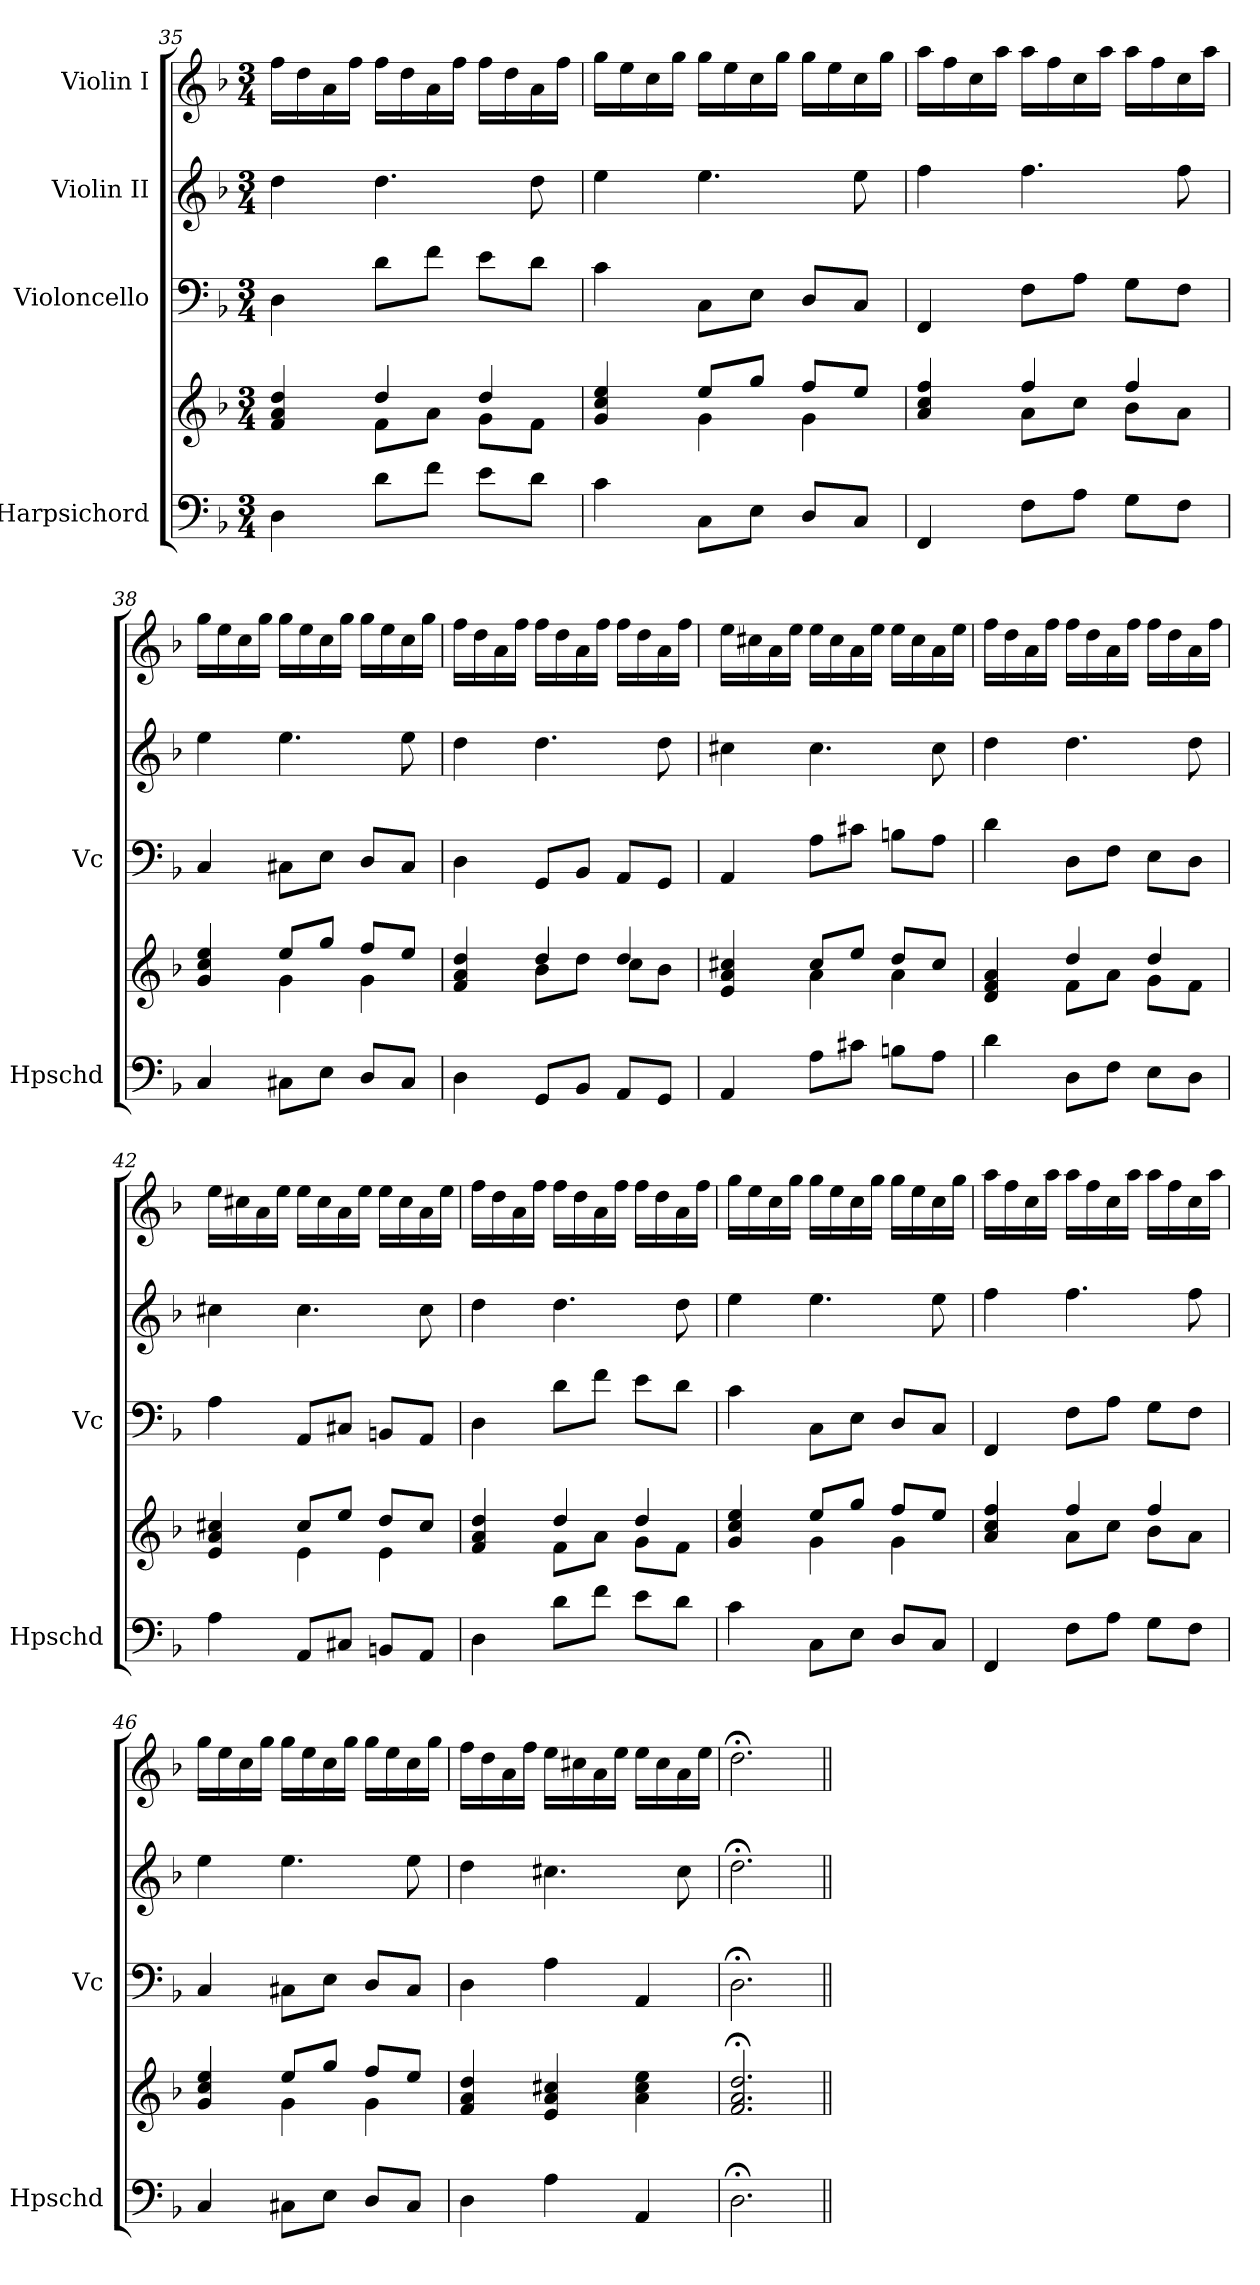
**kern	**kern	**kern	**kern	**kern
*part4	*part4	*part3	*part2	*part1
*staff5	*staff4	*staff3	*staff2	*staff1
*I"Harpsichord	*	*I"Violoncello	*I"Violin II	*I"Violin I
*I'Hpschd	*	*I'Vc	*	*
*clefF4	*clefG2	*clefF4	*clefG2	*clefG2
*k[b-]	*k[b-]	*k[b-]	*k[b-]	*k[b-]
*M3/4	*M3/4	*M3/4	*M3/4	*M3/4
=35	=35	=35	=35	=35
*	*^	*	*	*
4D\	4f/ 4a/ 4dd/	4ryy	4D\	4dd\	16ff\LL
.	.	.	.	.	16dd\
.	.	.	.	.	16a\
.	.	.	.	.	16ff\JJ
8d\L	4dd/	8f\L	8d\L	4.dd\	16ff\LL
.	.	.	.	.	16dd\
8f\J	.	8a\J	8f\J	.	16a\
.	.	.	.	.	16ff\JJ
8e\L	4dd/	8g\L	8e\L	.	16ff\LL
.	.	.	.	.	16dd\
8d\J	.	8f\J	8d\J	8dd\	16a\
.	.	.	.	.	16ff\JJ
=36	=36	=36	=36	=36	=36
4c\	4g/ 4cc/ 4ee/	4ryy	4c\	4ee\	16gg\LL
.	.	.	.	.	16ee\
.	.	.	.	.	16cc\
.	.	.	.	.	16gg\JJ
8C\L	8ee/L	4g\	8C\L	4.ee\	16gg\LL
.	.	.	.	.	16ee\
8E\J	8gg/J	.	8E\J	.	16cc\
.	.	.	.	.	16gg\JJ
8D/L	8ff/L	4g\	8D/L	.	16gg\LL
.	.	.	.	.	16ee\
8C/J	8ee/J	.	8C/J	8ee\	16cc\
.	.	.	.	.	16gg\JJ
=37	=37	=37	=37	=37	=37
4FF/	4a/ 4cc/ 4ff/	4ryy	4FF/	4ff\	16aa\LL
.	.	.	.	.	16ff\
.	.	.	.	.	16cc\
.	.	.	.	.	16aa\JJ
8F\L	4ff/	8a\L	8F\L	4.ff\	16aa\LL
.	.	.	.	.	16ff\
8A\J	.	8cc\J	8A\J	.	16cc\
.	.	.	.	.	16aa\JJ
8G\L	4ff/	8b-\L	8G\L	.	16aa\LL
.	.	.	.	.	16ff\
8F\J	.	8a\J	8F\J	8ff\	16cc\
.	.	.	.	.	16aa\JJ
!!LO:LB:g=z
=38	=38	=38	=38	=38	=38
4C/	4g/ 4cc/ 4ee/	4ryy	4C/	4ee\	16gg\LL
.	.	.	.	.	16ee\
.	.	.	.	.	16cc\
.	.	.	.	.	16gg\JJ
8C#X\L	8ee/L	4g\	8C#X\L	4.ee\	16gg\LL
.	.	.	.	.	16ee\
8E\J	8gg/J	.	8E\J	.	16cc\
.	.	.	.	.	16gg\JJ
8D/L	8ff/L	4g\	8D/L	.	16gg\LL
.	.	.	.	.	16ee\
8C#/J	8ee/J	.	8C#/J	8ee\	16cc\
.	.	.	.	.	16gg\JJ
=39	=39	=39	=39	=39	=39
4D\	4f/ 4a/ 4dd/	4ryy	4D\	4dd\	16ff\LL
.	.	.	.	.	16dd\
.	.	.	.	.	16a\
.	.	.	.	.	16ff\JJ
8GG/L	4dd/	8b-\L	8GG/L	4.dd\	16ff\LL
.	.	.	.	.	16dd\
8BB-/J	.	8dd\J	8BB-/J	.	16a\
.	.	.	.	.	16ff\JJ
8AA/L	4dd/	8cc\L	8AA/L	.	16ff\LL
.	.	.	.	.	16dd\
8GG/J	.	8b-\J	8GG/J	8dd\	16a\
.	.	.	.	.	16ff\JJ
=40	=40	=40	=40	=40	=40
4AA/	4e/ 4a/ 4cc#X/	4ryy	4AA/	4cc#X\	16ee\LL
.	.	.	.	.	16cc#X\
.	.	.	.	.	16a\
.	.	.	.	.	16ee\JJ
8A\L	8cc#/L	4a\	8A\L	4.cc#\	16ee\LL
.	.	.	.	.	16cc#\
8c#X\J	8ee/J	.	8c#X\J	.	16a\
.	.	.	.	.	16ee\JJ
8Bn\L	8dd/L	4a\	8Bn\L	.	16ee\LL
.	.	.	.	.	16cc#\
8A\J	8cc#/J	.	8A\J	8cc#\	16a\
.	.	.	.	.	16ee\JJ
=41	=41	=41	=41	=41	=41
4d\	4d/ 4f/ 4a/	4ryy	4d\	4dd\	16ff\LL
.	.	.	.	.	16dd\
.	.	.	.	.	16a\
.	.	.	.	.	16ff\JJ
8D\L	4dd/	8f\L	8D\L	4.dd\	16ff\LL
.	.	.	.	.	16dd\
8F\J	.	8a\J	8F\J	.	16a\
.	.	.	.	.	16ff\JJ
8E\L	4dd/	8g\L	8E\L	.	16ff\LL
.	.	.	.	.	16dd\
8D\J	.	8f\J	8D\J	8dd\	16a\
.	.	.	.	.	16ff\JJ
=42	=42	=42	=42	=42	=42
4A\	4e/ 4a/ 4cc#X/	4ryy	4A\	4cc#X\	16ee\LL
.	.	.	.	.	16cc#X\
.	.	.	.	.	16a\
.	.	.	.	.	16ee\JJ
8AA/L	8cc#/L	4e\	8AA/L	4.cc#\	16ee\LL
.	.	.	.	.	16cc#\
8C#X/J	8ee/J	.	8C#X/J	.	16a\
.	.	.	.	.	16ee\JJ
8BBn/L	8dd/L	4e\	8BBn/L	.	16ee\LL
.	.	.	.	.	16cc#\
8AA/J	8cc#/J	.	8AA/J	8cc#\	16a\
.	.	.	.	.	16ee\JJ
!!LO:LB:g=z
=43	=43	=43	=43	=43	=43
4D\	4f/ 4a/ 4dd/	4ryy	4D\	4dd\	16ff\LL
.	.	.	.	.	16dd\
.	.	.	.	.	16a\
.	.	.	.	.	16ff\JJ
8d\L	4dd/	8f\L	8d\L	4.dd\	16ff\LL
.	.	.	.	.	16dd\
8f\J	.	8a\J	8f\J	.	16a\
.	.	.	.	.	16ff\JJ
8e\L	4dd/	8g\L	8e\L	.	16ff\LL
.	.	.	.	.	16dd\
8d\J	.	8f\J	8d\J	8dd\	16a\
.	.	.	.	.	16ff\JJ
=44	=44	=44	=44	=44	=44
4c\	4g/ 4cc/ 4ee/	4ryy	4c\	4ee\	16gg\LL
.	.	.	.	.	16ee\
.	.	.	.	.	16cc\
.	.	.	.	.	16gg\JJ
8C\L	8ee/L	4g\	8C\L	4.ee\	16gg\LL
.	.	.	.	.	16ee\
8E\J	8gg/J	.	8E\J	.	16cc\
.	.	.	.	.	16gg\JJ
8D/L	8ff/L	4g\	8D/L	.	16gg\LL
.	.	.	.	.	16ee\
8C/J	8ee/J	.	8C/J	8ee\	16cc\
.	.	.	.	.	16gg\JJ
=45	=45	=45	=45	=45	=45
4FF/	4a/ 4cc/ 4ff/	4ryy	4FF/	4ff\	16aa\LL
.	.	.	.	.	16ff\
.	.	.	.	.	16cc\
.	.	.	.	.	16aa\JJ
8F\L	4ff/	8a\L	8F\L	4.ff\	16aa\LL
.	.	.	.	.	16ff\
8A\J	.	8cc\J	8A\J	.	16cc\
.	.	.	.	.	16aa\JJ
8G\L	4ff/	8b-\L	8G\L	.	16aa\LL
.	.	.	.	.	16ff\
8F\J	.	8a\J	8F\J	8ff\	16cc\
.	.	.	.	.	16aa\JJ
=46	=46	=46	=46	=46	=46
4C/	4g/ 4cc/ 4ee/	4ryy	4C/	4ee\	16gg\LL
.	.	.	.	.	16ee\
.	.	.	.	.	16cc\
.	.	.	.	.	16gg\JJ
8C#X\L	8ee/L	4g\	8C#X\L	4.ee\	16gg\LL
.	.	.	.	.	16ee\
8E\J	8gg/J	.	8E\J	.	16cc\
.	.	.	.	.	16gg\JJ
8D/L	8ff/L	4g\	8D/L	.	16gg\LL
.	.	.	.	.	16ee\
8C#/J	8ee/J	.	8C#/J	8ee\	16cc\
.	.	.	.	.	16gg\JJ
*	*v	*v	*	*	*
=47	=47	=47	=47	=47
4D\	4f/ 4a/ 4dd/	4D\	4dd\	16ff\LL
.	.	.	.	16dd\
.	.	.	.	16a\
.	.	.	.	16ff\JJ
4A\	4e/ 4a/ 4cc#X/	4A\	4.cc#X\	16ee\LL
.	.	.	.	16cc#X\
.	.	.	.	16a\
.	.	.	.	16ee\JJ
4AA/	4a\ 4cc#\ 4ee\	4AA/	.	16ee\LL
.	.	.	.	16cc#\
.	.	.	8cc#\	16a\
.	.	.	.	16ee\JJ
=48	=48	=48	=48	=48
2.D;<\	2.f/;< 2.a/;< 2.dd/;<	2.D;<\	2.dd;<\	2.dd;<\
=||	=||	=||	=||	=||
*-	*-	*-	*-	*-
